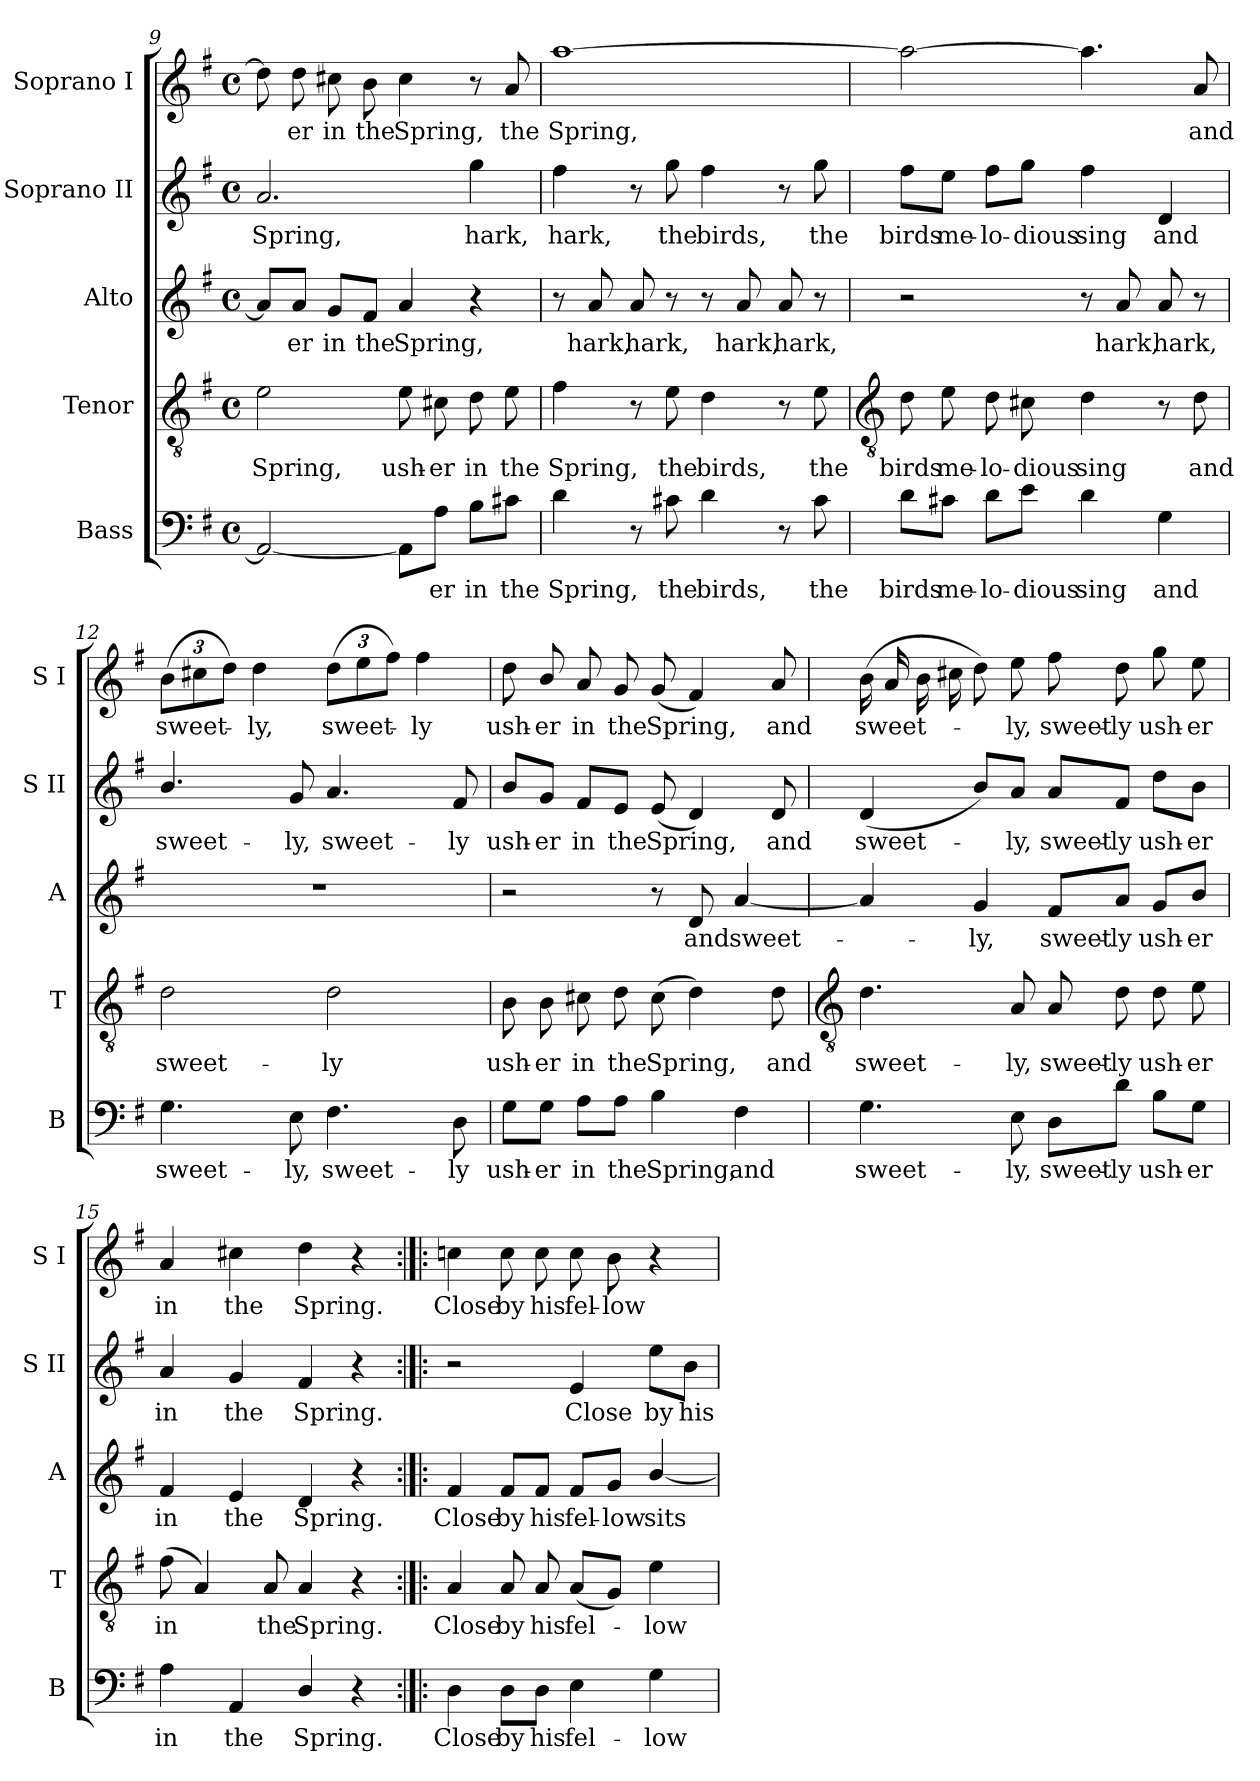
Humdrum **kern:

**kern	**text	**kern	**text	**kern	**text	**kern	**text	**kern	**text
*part5	*part5	*part4	*part4	*part3	*part3	*part2	*part2	*part1	*part1
*staff5	*staff5	*staff4	*staff4	*staff3	*staff3	*staff2	*staff2	*staff1	*staff1
*I"Bass	*	*I"Tenor	*	*I"Alto	*	*I"Soprano II	*	*I"Soprano I	*
*I'B	*	*I'T	*	*I'A	*	*I'S II	*	*I'S I	*
*clefF4	*	*clefGv2	*	*clefG2	*	*clefG2	*	*clefG2	*
*k[f#]	*	*k[f#]	*	*k[f#]	*	*k[f#]	*	*k[f#]	*
*G:	*	*G:	*	*G:	*	*G:	*	*G:	*
*M4/4	*	*M4/4	*	*M4/4	*	*M4/4	*	*M4/4	*
*met(c)	*	*met(c)	*	*met(c)	*	*met(c)	*	*met(c)	*
=9	=9	=9	=9	=9	=9	=9	=9	=9	=9
!	!	!	!LO:LY:b	!	!	!	!LO:LY:b	!	!
2AA_	.	2e	Spring,	8a/L]	.	2.a	Spring,	8dd]	.
!	!	!	!	!	!LO:LY:b	!	!	!	!LO:LY:b
.	.	.	.	8a/J	er	.	.	8dd	er
!	!	!	!	!	!LO:LY:b	!	!	!	!LO:LY:b
.	.	.	.	8g/L	in	.	.	8cc#X	in
!	!	!	!	!	!LO:LY:b	!	!	!	!LO:LY:b
.	.	.	.	8f#/J	the	.	.	8b	the
!	!	!	!LO:LY:b	!	!LO:LY:b	!	!	!	!LO:LY:b
8AA\L]	.	8e	ush-	4a	Spring,	.	.	4cc#	Spring,
!	!LO:LY:b	!	!LO:LY:b	!	!	!	!	!	!
8A\J	er	8c#X	-er	.	.	.	.	.	.
!	!LO:LY:b	!	!LO:LY:b	!	!	!	!LO:LY:b	!	!
8B\L	in	8d	in	4r	.	4gg	hark,	8r	.
!	!LO:LY:b	!	!LO:LY:b	!	!	!	!	!	!LO:LY:b
8c#X\J	the	8e	the	.	.	.	.	8a	the
=10	=10	=10	=10	=10	=10	=10	=10	=10	=10
!	!LO:LY:b	!	!LO:LY:b	!	!	!	!LO:LY:b	!	!LO:LY:b
4d	Spring,	4f#	Spring,	8r	.	4ff#	hark,	[1aa	Spring,
!	!	!	!	!	!LO:LY:b	!	!	!	!
.	.	.	.	8a	hark,	.	.	.	.
!	!	!	!	!	!LO:LY:b	!	!	!	!
8r	.	8r	.	8a	hark,	8r	.	.	.
!	!LO:LY:b	!	!LO:LY:b	!	!	!	!LO:LY:b	!	!
8c#X	the	8e	the	8r	.	8gg	the	.	.
!	!LO:LY:b	!	!LO:LY:b	!	!	!	!LO:LY:b	!	!
4d	birds,	4d	birds,	8r	.	4ff#	birds,	.	.
!	!	!	!	!	!LO:LY:b	!	!	!	!
.	.	.	.	8a	hark,	.	.	.	.
!	!	!	!	!	!LO:LY:b	!	!	!	!
8r	.	8r	.	8a	hark,	8r	.	.	.
!	!LO:LY:b	!	!LO:LY:b	!	!	!	!LO:LY:b	!	!
8c#	the	8e	the	8r	.	8gg	the	.	.
!!LO:LB:g=z
=11	=11	=11	=11	=11	=11	=11	=11	=11	=11
*	*	*clefGv2	*	*	*	*	*	*	*
!	!LO:LY:b	!	!LO:LY:b	!	!	!	!LO:LY:b	!	!
8d\L	birds	8d	birds	2r	.	8ff#\L	birds	2aa_	.
!	!LO:LY:b	!	!LO:LY:b	!	!	!	!LO:LY:b	!	!
8c#X\J	me-	8e	me-	.	.	8ee\J	me-	.	.
!	!LO:LY:b	!	!LO:LY:b	!	!	!	!LO:LY:b	!	!
8d\L	-lo-	8d	-lo-	.	.	8ff#\L	-lo-	.	.
!	!LO:LY:b	!	!LO:LY:b	!	!	!	!LO:LY:b	!	!
8e\J	-dious	8c#X	-dious	.	.	8gg\J	-dious	.	.
!	!LO:LY:b	!	!LO:LY:b	!	!	!	!LO:LY:b	!	!
4d	sing	4d	sing	8r	.	4ff#	sing	4.aa]	.
!	!	!	!	!	!LO:LY:b	!	!	!	!
.	.	.	.	8a	hark,	.	.	.	.
!	!LO:LY:b	!	!	!	!LO:LY:b	!	!LO:LY:b	!	!
4G	and	8r	.	8a	hark,	4d	and	.	.
!	!	!	!LO:LY:b	!	!	!	!	!	!LO:LY:b
.	.	8d	and	8r	.	.	.	8a	and
=12	=12	=12	=12	=12	=12	=12	=12	=12	=12
!	!LO:LY:b	!	!LO:LY:b	!	!	!	!LO:LY:b	!	!LO:LY:b
4.G	sweet-	2d	sweet-	1r	.	4.b/	sweet-	(>12bL	sweet-
.	.	.	.	.	.	.	.	12cc#X	.
.	.	.	.	.	.	.	.	12ddJ)	.
!	!	!	!	!	!	!	!	!	!LO:LY:b
.	.	.	.	.	.	.	.	4dd	ly,
!	!LO:LY:b	!	!	!	!	!	!LO:LY:b	!	!
8E	-ly,	.	.	.	.	8g	-ly,	.	.
!	!LO:LY:b	!	!LO:LY:b	!	!	!	!LO:LY:b	!	!LO:LY:b
4.F#	sweet-	2d	-ly	.	.	4.a	sweet-	(>12ddL	sweet-
.	.	.	.	.	.	.	.	12ee	.
.	.	.	.	.	.	.	.	12ff#J)	.
!	!	!	!	!	!	!	!	!	!LO:LY:b
.	.	.	.	.	.	.	.	4ff#	ly
!	!LO:LY:b	!	!	!	!	!	!LO:LY:b	!	!
8D	-ly	.	.	.	.	8f#	-ly	.	.
=13	=13	=13	=13	=13	=13	=13	=13	=13	=13
!	!LO:LY:b	!	!LO:LY:b	!	!	!	!LO:LY:b	!	!LO:LY:b
8G\L	ush-	8B	ush-	2r	.	8b/L	ush-	8dd	ush-
!	!LO:LY:b	!	!LO:LY:b	!	!	!	!LO:LY:b	!	!LO:LY:b
8G\J	-er	8B	-er	.	.	8g/J	-er	8b/	-er
!	!LO:LY:b	!	!LO:LY:b	!	!	!	!LO:LY:b	!	!LO:LY:b
8A\L	in	8c#X	in	.	.	8f#/L	in	8a	in
!	!LO:LY:b	!	!LO:LY:b	!	!	!	!LO:LY:b	!	!LO:LY:b
8A\J	the	8d	the	.	.	8e/J	the	8g	the
!	!LO:LY:b	!	!LO:LY:b	!	!	!	!LO:LY:b	!	!LO:LY:b
4B	Spring,	(>8c#	Spring,	8r	.	(<8e	Spring,	(<8g	Spring,
!	!	!	!	!	!LO:LY:b	!	!	!	!
.	.	4d)	.	8d	and	4d)	.	4f#)	.
!	!LO:LY:b	!	!	!	!LO:LY:b	!	!	!	!
4F#	and	.	.	[4a	sweet-	.	.	.	.
!	!	!	!LO:LY:b	!	!	!	!LO:LY:b	!	!LO:LY:b
.	.	8d	and	.	.	8d	and	8a	and
!!LO:LB:g=z
=14	=14	=14	=14	=14	=14	=14	=14	=14	=14
*	*	*clefGv2	*	*	*	*	*	*	*
!	!LO:LY:b	!	!LO:LY:b	!	!	!	!LO:LY:b	!	!LO:LY:b
4.G	sweet-	4.d	sweet-	4a]	.	(<4d	sweet-	(>16bLL	sweet-
.	.	.	.	.	.	.	.	16a	.
.	.	.	.	.	.	.	.	16b	.
.	.	.	.	.	.	.	.	16cc#X	.
!	!	!	!	!	!LO:LY:b	!	!	!	!
.	.	.	.	4g	-ly,	8b/L)	.	8ddJ)	.
!	!LO:LY:b	!	!LO:LY:b	!	!	!	!LO:LY:b	!	!LO:LY:b
8E	-ly,	8A	-ly,	.	.	8a/J	ly,	8ee	ly,
!	!LO:LY:b	!	!LO:LY:b	!	!LO:LY:b	!	!LO:LY:b	!	!LO:LY:b
8D\L	sweet-	8A	sweet-	8f#/L	sweet-	8a/L	sweet-	8ff#	sweet-
!	!LO:LY:b	!	!LO:LY:b	!	!LO:LY:b	!	!LO:LY:b	!	!LO:LY:b
8d\J	-ly	8d	-ly	8a/J	-ly	8f#/J	-ly	8dd	-ly
!	!LO:LY:b	!	!LO:LY:b	!	!LO:LY:b	!	!LO:LY:b	!	!LO:LY:b
8B\L	ush-	8d	ush-	8g/L	ush-	8dd\L	ush-	8gg	ush-
!	!LO:LY:b	!	!LO:LY:b	!	!LO:LY:b	!	!LO:LY:b	!	!LO:LY:b
8G\J	-er	8e	-er	8b/J	-er	8b\J	-er	8ee	-er
=15	=15	=15	=15	=15	=15	=15	=15	=15	=15
!	!LO:LY:b	!	!LO:LY:b	!	!LO:LY:b	!	!LO:LY:b	!	!LO:LY:b
4A	in	(8f#	in	4f#	in	4a	in	4a	in
.	.	4A)	.	.	.	.	.	.	.
!	!LO:LY:b	!	!	!	!LO:LY:b	!	!LO:LY:b	!	!LO:LY:b
4AA	the	.	.	4e	the	4g	the	4cc#X	the
!	!	!	!LO:LY:b	!	!	!	!	!	!
.	.	8A	the	.	.	.	.	.	.
!	!LO:LY:b	!	!LO:LY:b	!	!LO:LY:b	!	!LO:LY:b	!	!LO:LY:b
4D/	Spring.	4A	Spring.	4d	Spring.	4f#	Spring.	4dd	Spring.
4r	.	4r	.	4r	.	4r	.	4r	.
=16:|!|:	=16:|!|:	=16:|!|:	=16:|!|:	=16:|!|:	=16:|!|:	=16:|!|:	=16:|!|:	=16:|!|:	=16:|!|:
!	!LO:LY:b	!	!LO:LY:b	!	!LO:LY:b	!	!	!	!LO:LY:b
4D	Close	4A	Close	4f#	Close	2r	.	4ccn	Close
!	!LO:LY:b	!	!LO:LY:b	!	!LO:LY:b	!	!	!	!LO:LY:b
8D\L	by	8A	by	8f#/L	by	.	.	8cc	by
!	!LO:LY:b	!	!LO:LY:b	!	!LO:LY:b	!	!	!	!LO:LY:b
8D\J	his	8A	his	8f#/J	his	.	.	8cc	his
!	!LO:LY:b	!	!LO:LY:b	!	!LO:LY:b	!	!LO:LY:b	!	!LO:LY:b
4E	fel-	(<8AL	fel-	8f#/L	fel-	4e	Close	8cc	fel-
!	!	!	!	!	!LO:LY:b	!	!	!	!LO:LY:b
.	.	8GJ)	.	8g/J	-low	.	.	8b	-low
!	!LO:LY:b	!	!LO:LY:b	!	!LO:LY:b	!	!LO:LY:b	!	!
4G	-low	4e	low	[4b/	sits	8ee\L	by	4r	.
!	!	!	!	!	!	!	!LO:LY:b	!	!
.	.	.	.	.	.	8b\J	his	.	.
=	=	=	=	=	=	=	=	=	=
*-	*-	*-	*-	*-	*-	*-	*-	*-	*-
